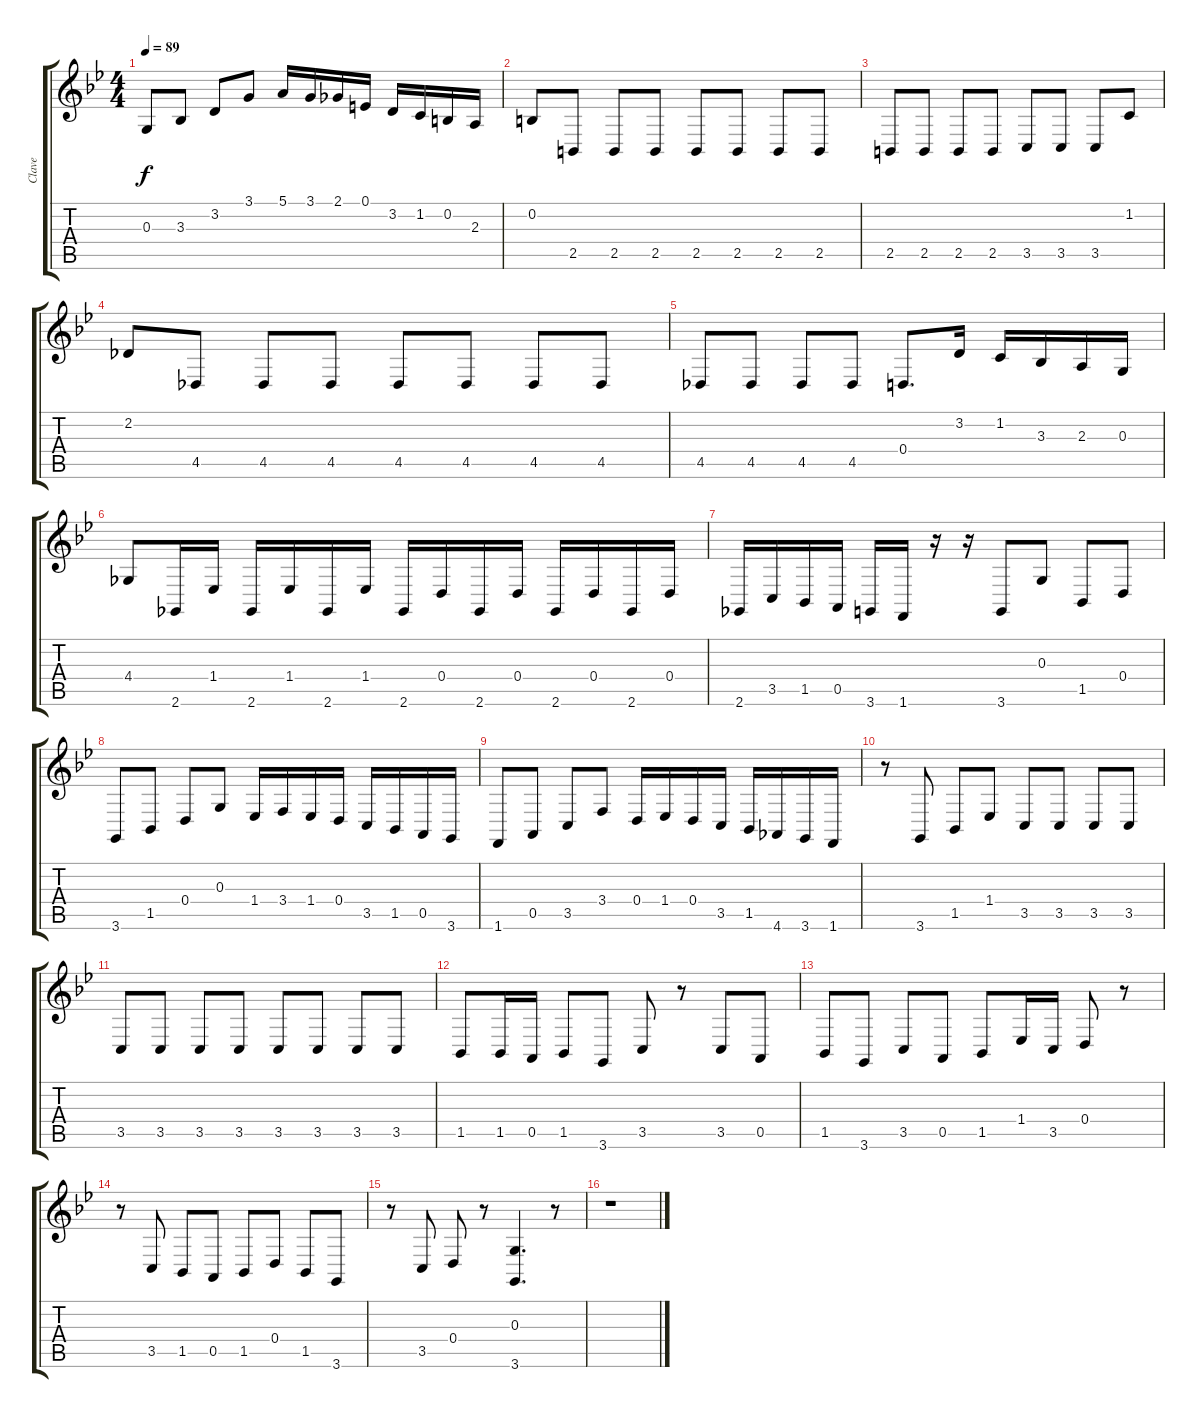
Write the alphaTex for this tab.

\track ("Clave" "Clave") {instrument harpsichord}
\staff {score tabs}
\tuning (E4 B3 G3 D3 A2 E2) {hide}
\ts (4 4)
\tempo 89
\clef g2
\ks gminor
0.3.8{dy f} 3.3.8 3.2.8 3.1.8 5.1.16 3.1.16 2.1.16 0.1.16 3.2.16 1.2.16 0.2.16 2.3.16 |
0.2.8 2.5.8 2.5.8 2.5.8 2.5.8 2.5.8 2.5.8 2.5.8 |
2.5.8 2.5.8 2.5.8 2.5.8 3.5.8 3.5.8 3.5.8 1.2.8 |
2.2.8 4.5.8 4.5.8 4.5.8 4.5.8 4.5.8 4.5.8 4.5.8 |
4.5.8 4.5.8 4.5.8 4.5.8 0.4.8{d} 3.2.16 1.2.16 3.3.16 2.3.16 0.3.16 |
4.4.8 2.6.16 1.4.16 2.6.16 1.4.16 2.6.16 1.4.16 2.6.16 0.4.16 2.6.16 0.4.16 2.6.16 0.4.16 2.6.16 0.4.16 |
2.6.16 3.5.16 1.5.16 0.5.16 3.6.16 1.6.16 r.16 r.16 3.6.8 0.3.8 1.5.8 0.4.8 |
3.6.8 1.5.8 0.4.8 0.3.8 1.4.16 3.4.16 1.4.16 0.4.16 3.5.16 1.5.16 0.5.16 3.6.16 |
1.6.8 0.5.8 3.5.8 3.4.8 0.4.16 1.4.16 0.4.16 3.5.16 1.5.16 4.6.16 3.6.16 1.6.16 |
r.8 3.6.8 1.5.8 1.4.8 3.5.8 3.5.8 3.5.8 3.5.8 |
3.5.8 3.5.8 3.5.8 3.5.8 3.5.8 3.5.8 3.5.8 3.5.8 |
1.5.8 1.5.16 0.5.16 1.5.8 3.6.8 3.5.8 r.8 3.5.8 0.5.8 |
1.5.8 3.6.8 3.5.8 0.5.8 1.5.8 1.4.16 3.5.16 0.4.8 r.8 |
r.8 3.5.8 1.5.8 0.5.8 1.5.8 0.4.8 1.5.8 3.6.8 |
r.8 3.5.8 0.4.8 r.8 (0.3 3.6).4{d} r.8 |
r.1
